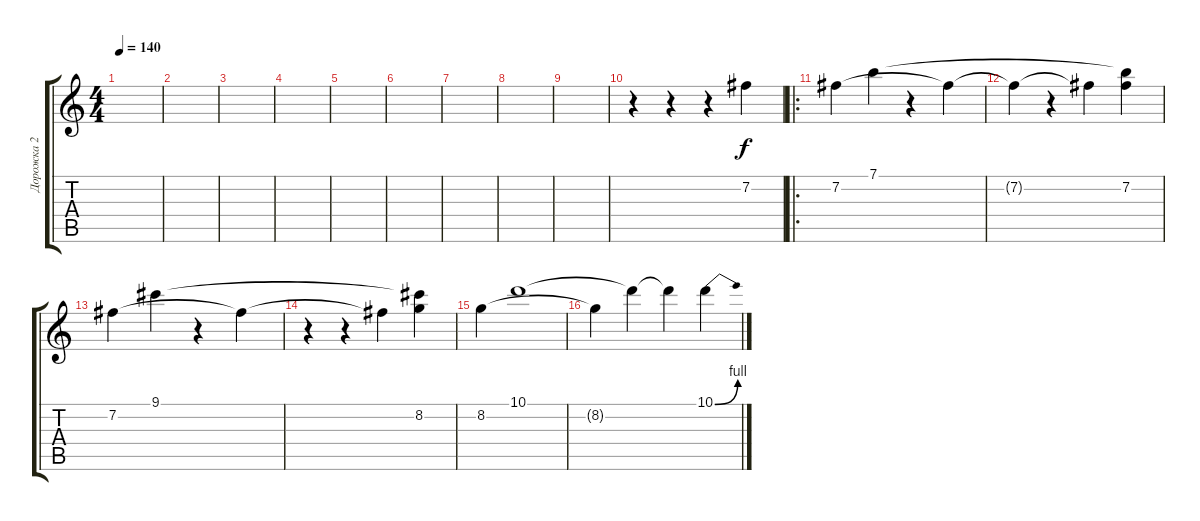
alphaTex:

\track ("Дорожка 2" "Дорожка 2") {instrument overdrivenguitar}
\staff {score tabs}
\tuning (E4 B3 G3 D3 A2 E2) {hide}
\ts (4 4)
\tempo 140
\clef g2
\ks c
|
|
|
|
|
|
|
|
|
r.4 r.4 r.4 7.2.4 |
\ro
7.2.4 7.1.4 r.4 7.2{t}.4 |
7.2{t}.4 r.4 7.2{t}.4 (7.1{t} 7.2).4 |
7.2.4 9.1.4 r.4 7.2{t}.4 |
r.4 r.4 7.2{t}.4 (9.1{t} 8.2).4 |
8.2.4 10.1.1 |
8.2{t}.4 10.1{t}.4 10.1{t}.4 10.1{be (bend 0 0 60 4)}.4
